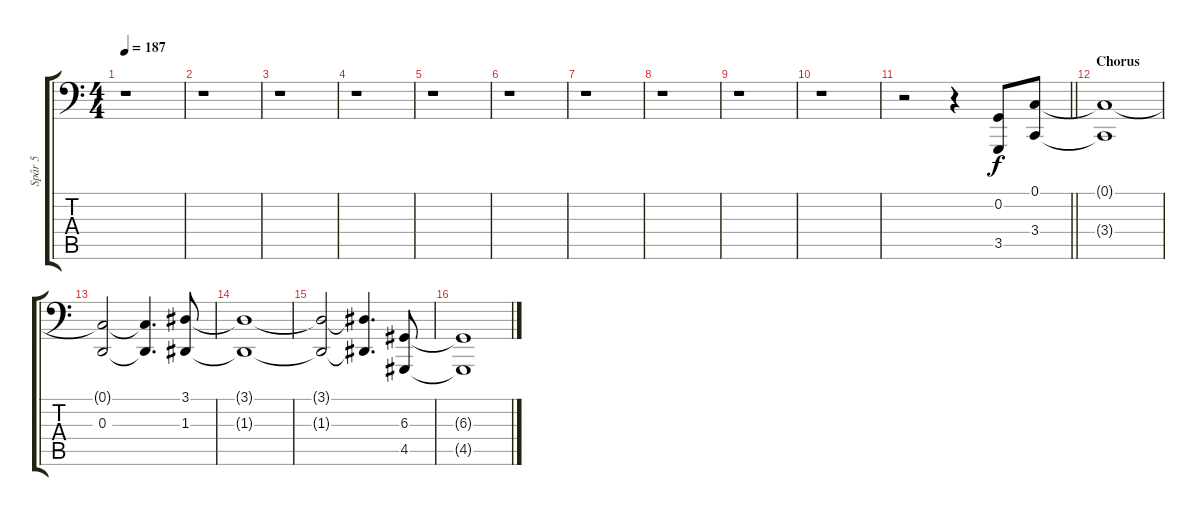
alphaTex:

\track ("Spår 5" "Spår 5") {instrument stringensemble1}
\staff {score tabs}
\tuning (C3 G2 D2 A1 E1 B0) {hide}
\ts (4 4)
\tempo 187
\clef f4
\ks c
r.1{dy f} |
r.1 |
r.1 |
r.1 |
r.1 |
r.1 |
r.1 |
r.1 |
r.1 |
r.1 |
\barLineRight lightlight
r.2 r.4 (0.2 3.5).8 (0.1 3.4).8 |
\section ("" "Chorus")
(0.1{t} 3.4{t}).1 |
(0.1{t} 0.3).2 (0.1{t} 0.3{t}).4{d} (3.1 1.3).8 |
(3.1{t} 1.3{t}).1 |
(3.1{t} 1.3{t}).2 (3.1{t} 1.3{t}).4{d} (6.3 4.5).8 |
(6.3{t} 4.5{t}).1
